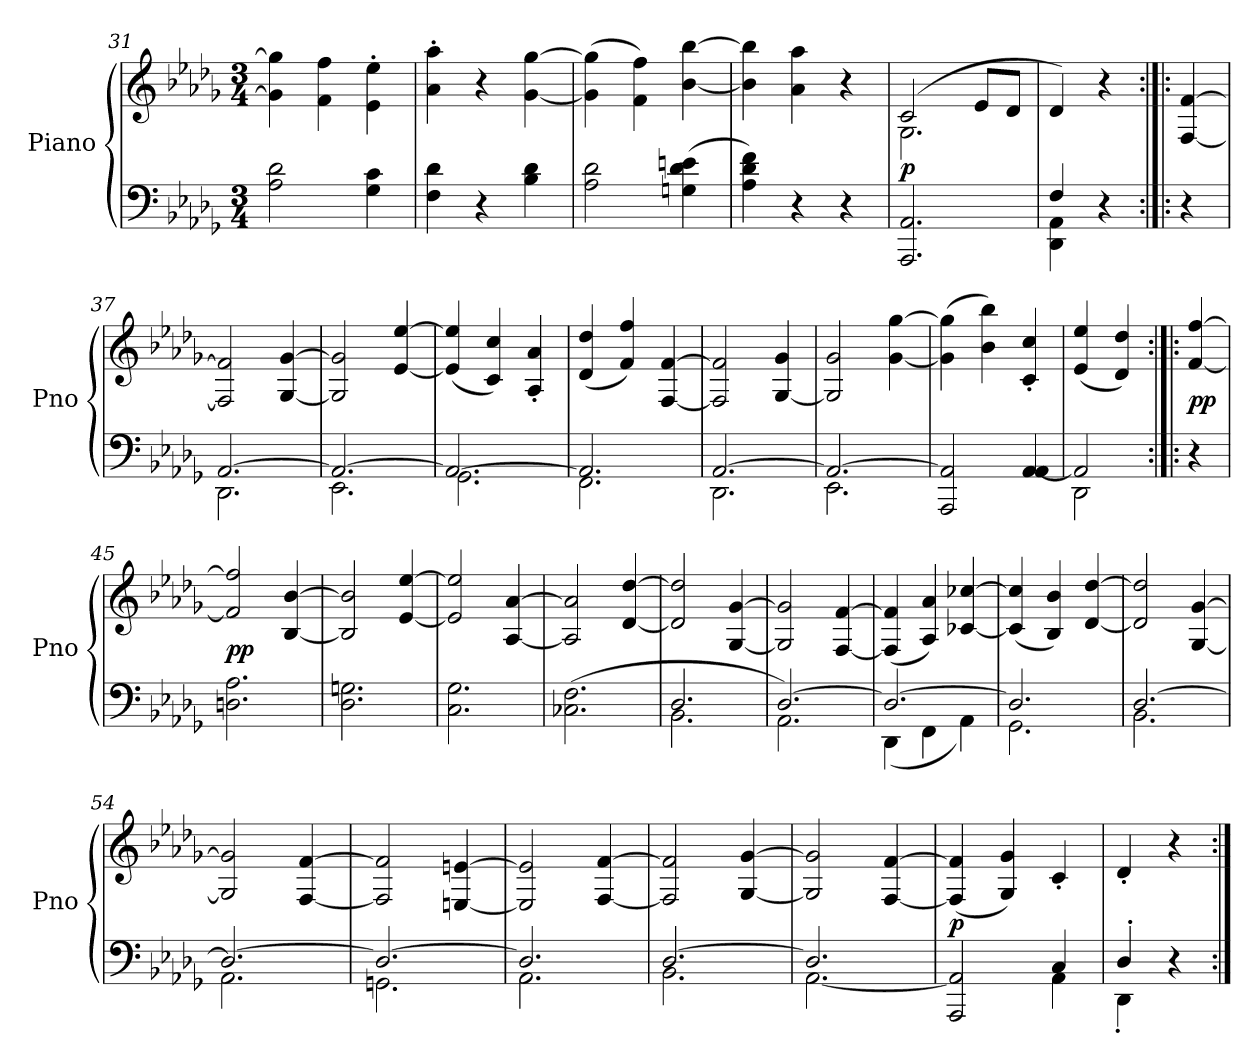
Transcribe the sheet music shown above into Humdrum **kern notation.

**kern	**kern	**dynam
*part1	*part1	*part1
*staff2	*staff1	*staff1/2
*I"Piano	*	*
*I'Pno	*	*
*clefF4	*clefG2	*
*k[b-e-a-d-g-]	*k[b-e-a-d-g-]	*
*D-:	*D-:	*
*M3/4	*M3/4	*
=31	=31	=31
2A-\ 2d-\	4g-]\ 4gg-]\	.
.	4f\ 4ff\	.
4G-\ 4c\	4e-'\ 4ee-'\	.
=32	=32	=32
4F\ 4d-\	4a-'\ 4aa-'\	.
4r	4r	.
4B-\ 4d-\	[4g-\ [4gg-\	.
=33	=33	=33
2A-\ 2d-\	(4g-]\ 4gg-]\	.
.	4f\ 4ff\)	.
(4Gn\ 4d-\ 4en\	[4b-\ [4bb-\	.
=34	=34	=34
4A-\ 4d-\ 4f\)	4b-]\ 4bb-]\	.
4r	4a-\ 4aa-\	.
4r	4r	.
=35	=35	=35
*	*^	*
2.AAA-/ 2.AA-/	(2c/	2.G-\	p
.	8e-/L	.	.
.	8d-/J	.	.
*	*v	*v	*
=36	=36	=36
*^	*	*
4F/	4DD-\ 4AA-\	4d-/)	.
4r	4ryy	4r	.
*v	*v	*	*
=:|!|:	=:|!|:	=:|!|:
4r	[4F/ [4f/	.
=37	=37	=37
*^	*	*
[2.AA-/	2.DD-\	2F]/ 2f]/	.
.	.	[4G-/ [4g-/	.
=38	=38	=38	=38
2.AA-/_	2.EE-\	2G-]/ 2g-]/	.
.	.	[4e-/ [4ee-/	.
=39	=39	=39	=39
2.AA-/_	2.GG-\	(4e-]/ 4ee-]/	.
.	.	4c/ 4cc/)	.
.	.	4A-'/ 4a-'/	.
=40	=40	=40	=40
2.AA-/]	2.FF\	(4d-/ 4dd-/	.
.	.	4f/ 4ff/)	.
.	.	[4F/ [4f/	.
=41	=41	=41	=41
[2.AA-/	2.DD-\	2F]/ 2f]/	.
.	.	[4G-/ 4g-/	.
=42	=42	=42	=42
2.AA-/_	2.EE-\	2G-]/ 2g-/	.
.	.	[4g-\ [4gg-\	.
*v	*v	*	*
=43	=43	=43
2AAA-/ 2AA-]/	(4g-]\ 4gg-]\	.
.	4b-\ 4bb-\)	.
[4AA-/ 4AA-/	4c'/ 4cc'/	.
=44	=44	=44
*^	*	*
2AA-/]	2DD-\	(4e-/ 4ee-/	.
.	.	4d-/ 4dd-/)	.
*v	*v	*	*
=:|!|:	=:|!|:	=:|!|:
4r	[4f/ [4ff/	pp
=45	=45	=45
2.Dn\ 2.A-\	2f]/ 2ff]/	pp
.	[4B-/ [4b-/	.
=46	=46	=46
2.D-\ 2.Gn\	2B-]/ 2b-]/	.
.	[4e-/ [4ee-/	.
=47	=47	=47
2.C\ 2.G-\	2e-]/ 2ee-]/	.
.	[4A-/ [4a-/	.
=48	=48	=48
(2.C-X\ 2.F\	2A-]/ 2a-]/	.
.	[4d-/ [4dd-/	.
=49	=49	=49
*^	*	*
2.D-/	2.BB-\	2d-]/ 2dd-]/	.
.	.	[4G-/ [4g-/	.
=50	=50	=50	=50
[2.D-/)	2.AA-\	2G-]/ 2g-]/	.
.	.	[4F/ [4f/	.
=51	=51	=51	=51
2.D-/_	(4DD-\	(4F]/ 4f]/	.
.	4FF\	4A-/ 4a-/)	.
.	4AA-\)	[4c-X/ [4cc-X/	.
=52	=52	=52	=52
2.D-/]	2.GG-\	(4c-]/ 4cc-]/	.
.	.	4B-/ 4b-/)	.
.	.	[4d-/ [4dd-/	.
=53	=53	=53	=53
[2.D-/	2.BB-\	2d-]/ 2dd-]/	.
.	.	[4G-/ [4g-/	.
=54	=54	=54	=54
2.D-/_	2.AA-\	2G-]/ 2g-]/	.
.	.	[4F/ [4f/	.
=55	=55	=55	=55
2.D-/_	2.GGn\	2F]/ 2f]/	.
.	.	[4En/ [4en/	.
=56	=56	=56	=56
2.D-/]	2.AA-\	2E]/ 2e]/	.
.	.	[4F/ [4f/	.
=57	=57	=57	=57
[2.D-/	2.BB-\	2F]/ 2f]/	.
.	.	[4G-/ [4g-/	.
=58	=58	=58	=58
2.D-/]	[2.AA-\	2G-]/ 2g-]/	.
.	.	[4F/ [4f/	.
=59	=59	=59	=59
2AAA-/ 2AA-]/	2ryy	(4F]/ 4f]/	p
.	.	4G-/ 4g-/)	.
4AA-'\	4C'/	4c'/	.
=60	=60	=60	=60
4D-'/	4DD-'\	4d-'/	.
4r	4ryy	4r	.
*v	*v	*	*
=:|!	=:|!	=:|!
*-	*-	*-
